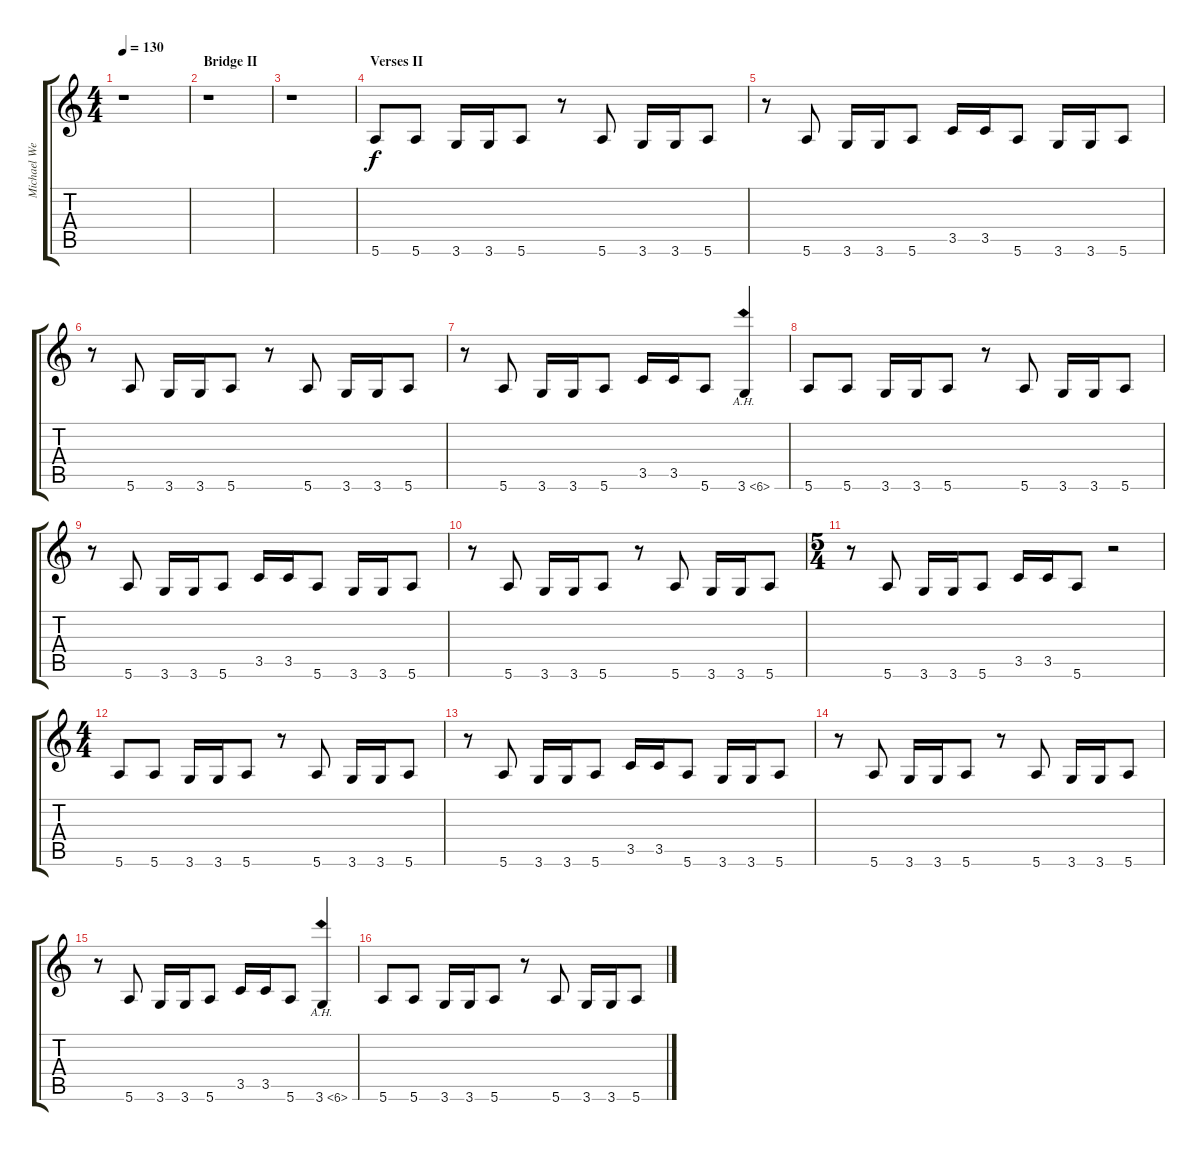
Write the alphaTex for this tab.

\track ("Michael Weikath" "Michael We") {instrument overdrivenguitar}
\staff {score tabs}
\tuning (E4 B3 G3 D3 A2 E2) {hide}
\ts (4 4)
\tempo 130
\clef g2
\ks c
r.1{dy f} |
\section ("" "Bridge II")
r.1 |
r.1 |
\section ("" "Verses II")
5.6.8 5.6.8 3.6.16 3.6.16 5.6.8 r.8 5.6.8 3.6.16 3.6.16 5.6.8 |
r.8 5.6.8 3.6.16 3.6.16 5.6.8 3.5.16 3.5.16 5.6.8 3.6.16 3.6.16 5.6.8 |
r.8 5.6.8 3.6.16 3.6.16 5.6.8 r.8 5.6.8 3.6.16 3.6.16 5.6.8 |
r.8 5.6.8 3.6.16 3.6.16 5.6.8 3.5.16 3.5.16 5.6.8 3.6{ah 3}.4 |
5.6.8 5.6.8 3.6.16 3.6.16 5.6.8 r.8 5.6.8 3.6.16 3.6.16 5.6.8 |
r.8 5.6.8 3.6.16 3.6.16 5.6.8 3.5.16 3.5.16 5.6.8 3.6.16 3.6.16 5.6.8 |
r.8 5.6.8 3.6.16 3.6.16 5.6.8 r.8 5.6.8 3.6.16 3.6.16 5.6.8 |
\ts (5 4)
r.8 5.6.8 3.6.16 3.6.16 5.6.8 3.5.16 3.5.16 5.6.8 r.2 |
\ts (4 4)
5.6.8 5.6.8 3.6.16 3.6.16 5.6.8 r.8 5.6.8 3.6.16 3.6.16 5.6.8 |
r.8 5.6.8 3.6.16 3.6.16 5.6.8 3.5.16 3.5.16 5.6.8 3.6.16 3.6.16 5.6.8 |
r.8 5.6.8 3.6.16 3.6.16 5.6.8 r.8 5.6.8 3.6.16 3.6.16 5.6.8 |
r.8 5.6.8 3.6.16 3.6.16 5.6.8 3.5.16 3.5.16 5.6.8 3.6{ah 3}.4 |
5.6.8 5.6.8 3.6.16 3.6.16 5.6.8 r.8 5.6.8 3.6.16 3.6.16 5.6.8
